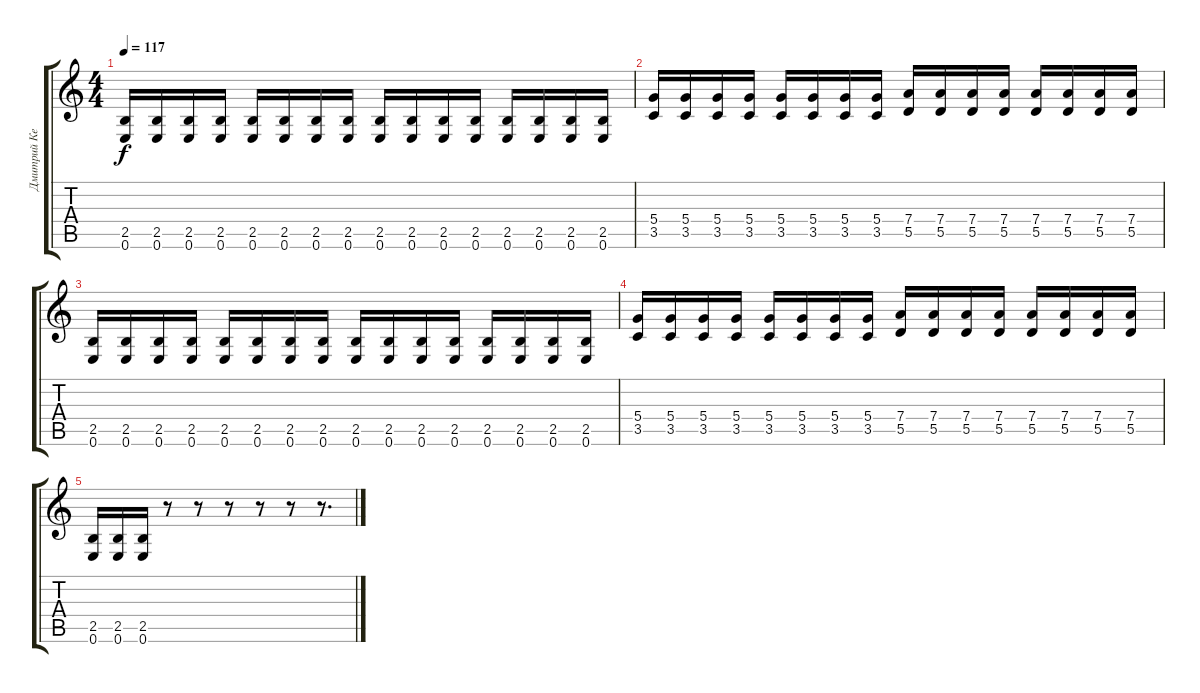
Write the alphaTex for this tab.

\track ("Дмитрий КежВатов" "Дмитрий Ке") {instrument distortionguitar}
\staff {score tabs}
\tuning (E4 B3 G3 D3 A2 E2) {hide}
\ts (4 4)
\tempo 117
\clef g2
\ks c
(2.5 0.6).16{dy f} (2.5 0.6).16 (2.5 0.6).16 (2.5 0.6).16 (2.5 0.6).16 (2.5 0.6).16 (2.5 0.6).16 (2.5 0.6).16 (2.5 0.6).16 (2.5 0.6).16 (2.5 0.6).16 (2.5 0.6).16 (2.5 0.6).16 (2.5 0.6).16 (2.5 0.6).16 (2.5 0.6).16 |
(5.4 3.5).16 (5.4 3.5).16 (5.4 3.5).16 (5.4 3.5).16 (5.4 3.5).16 (5.4 3.5).16 (5.4 3.5).16 (5.4 3.5).16 (7.4 5.5).16 (7.4 5.5).16 (7.4 5.5).16 (7.4 5.5).16 (7.4 5.5).16 (7.4 5.5).16 (7.4 5.5).16 (7.4 5.5).16 |
(2.5 0.6).16 (2.5 0.6).16 (2.5 0.6).16 (2.5 0.6).16 (2.5 0.6).16 (2.5 0.6).16 (2.5 0.6).16 (2.5 0.6).16 (2.5 0.6).16 (2.5 0.6).16 (2.5 0.6).16 (2.5 0.6).16 (2.5 0.6).16 (2.5 0.6).16 (2.5 0.6).16 (2.5 0.6).16 |
(5.4 3.5).16 (5.4 3.5).16 (5.4 3.5).16 (5.4 3.5).16 (5.4 3.5).16 (5.4 3.5).16 (5.4 3.5).16 (5.4 3.5).16 (7.4 5.5).16 (7.4 5.5).16 (7.4 5.5).16 (7.4 5.5).16 (7.4 5.5).16 (7.4 5.5).16 (7.4 5.5).16 (7.4 5.5).16 |
(2.5 0.6).16 (2.5 0.6).16 (2.5 0.6).16 r.8 r.8 r.8 r.8 r.8 r.8{d}
